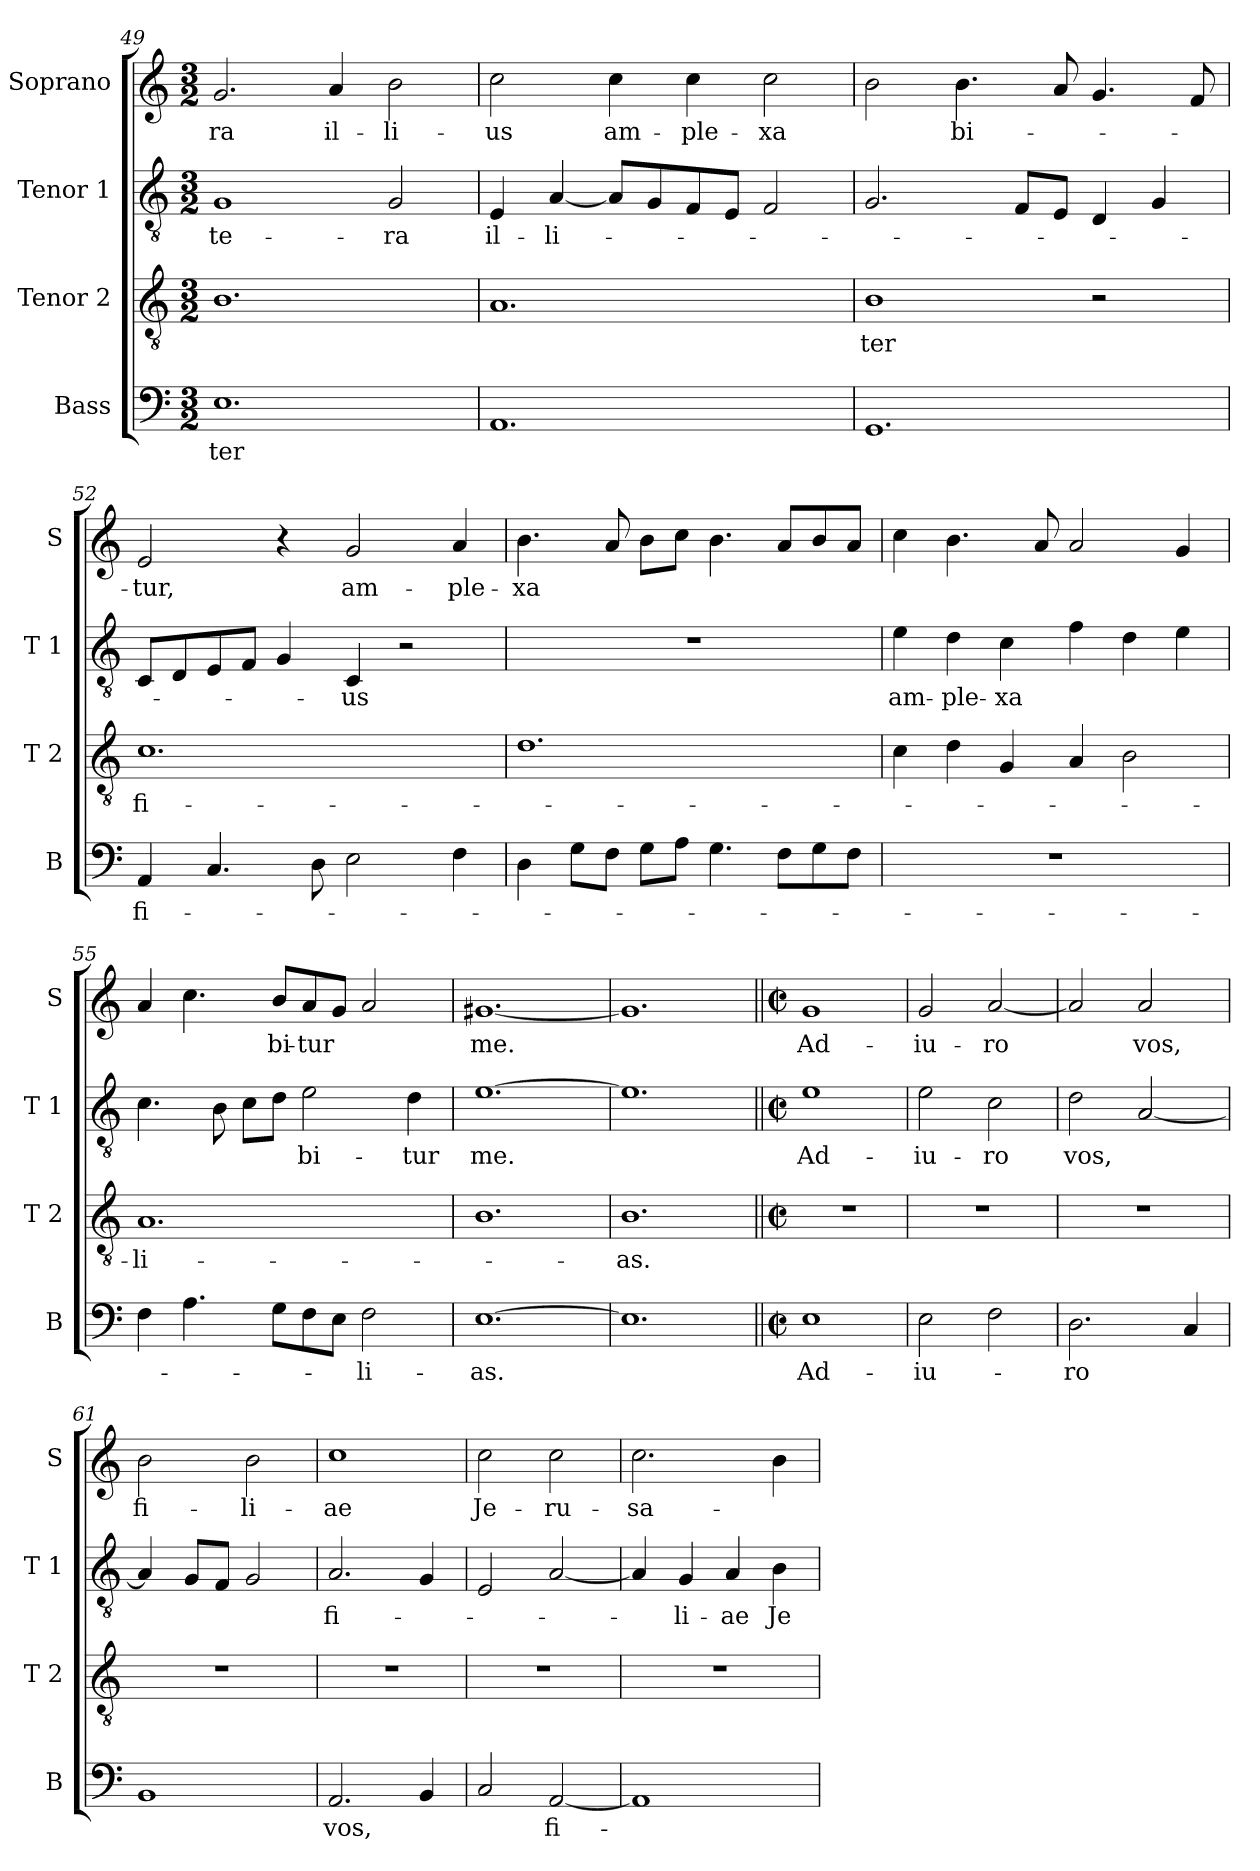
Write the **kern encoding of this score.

**kern	**text	**kern	**text	**kern	**text	**kern	**text
*part4	*part4	*part3	*part3	*part2	*part2	*part1	*part1
*staff4	*staff4	*staff3	*staff3	*staff2	*staff2	*staff1	*staff1
*I"Bass	*	*I"Tenor 2	*	*I"Tenor 1	*	*I"Soprano	*
*I'B	*	*I'T 2	*	*I'T 1	*	*I'S	*
!!LO:PB:g=z
*clefF4	*	*clefGv2	*	*clefGv2	*	*clefG2	*
*k[]	*	*k[]	*	*k[]	*	*k[]	*
*C:	*	*C:	*	*C:	*	*C:	*
*M3/2	*	*M3/2	*	*M3/2	*	*M3/2	*
=49	=49	=49	=49	=49	=49	=49	=49
!	!LO:LY:b	!	!	!	!LO:LY:b	!	!LO:LY:b
1.E	-ter	1.B	.	1G	-te-	2.g/	-ra
!	!	!	!	!	!	!	!LO:LY:b
.	.	.	.	.	.	4a/	il-
!	!	!	!	!	!LO:LY:b	!	!LO:LY:b
.	.	.	.	2G/	-ra	2b\	-li-
=50	=50	=50	=50	=50	=50	=50	=50
!	!	!	!	!	!LO:LY:b	!	!LO:LY:b
1.AA	.	1.A	.	4E/	il-	2cc\	-us
!	!	!	!	!	!LO:LY:b	!	!
.	.	.	.	[4A/	-li-	.	.
!	!	!	!	!	!	!	!LO:LY:b
.	.	.	.	8A/L]	.	4cc\	am-
.	.	.	.	8G/	.	.	.
!	!	!	!	!	!	!	!LO:LY:b
.	.	.	.	8F/	.	4cc\	-ple-
.	.	.	.	8E/J	.	.	.
!	!	!	!	!	!	!	!LO:LY:b
.	.	.	.	2F/	.	2cc\	-xa
=51	=51	=51	=51	=51	=51	=51	=51
!	!	!	!LO:LY:b	!	!	!	!
1.GG	.	1B	-ter	2.G/	.	2b\	.
!	!	!	!	!	!	!	!LO:LY:b
.	.	.	.	.	.	4.b\	bi-
.	.	.	.	8F/L	.	.	.
.	.	.	.	8E/J	.	8a/	.
.	.	2r	.	4D/	.	4.g/	.
.	.	.	.	4G/	.	.	.
.	.	.	.	.	.	8f/	.
=52	=52	=52	=52	=52	=52	=52	=52
!	!LO:LY:b	!	!LO:LY:b	!	!	!	!LO:LY:b
4AA/	fi-	1.c	fi-	8C/L	.	2e/	-tur,
.	.	.	.	8D/	.	.	.
4.C/	.	.	.	8E/	.	.	.
.	.	.	.	8F/J	.	.	.
.	.	.	.	4G/	.	4r	.
8D\	.	.	.	.	.	.	.
!	!	!	!	!	!LO:LY:b	!	!LO:LY:b
2E\	.	.	.	4C/	-us	2g/	am-
.	.	.	.	2r	.	.	.
!	!	!	!	!	!	!	!LO:LY:b
4F\	.	.	.	.	.	4a/	-ple-
!!LO:LB:g=z
=53	=53	=53	=53	=53	=53	=53	=53
!	!	!	!	!	!	!	!LO:LY:b
4D\	.	1.d	.	1.r	.	4.b\	-xa
8G\L	.	.	.	.	.	.	.
8F\J	.	.	.	.	.	8a/	.
8G\L	.	.	.	.	.	8b\L	.
8A\J	.	.	.	.	.	8cc\J	.
4.G\	.	.	.	.	.	4.b\	.
8F\L	.	.	.	.	.	8a/L	.
8G\	.	.	.	.	.	8b/	.
8F\J	.	.	.	.	.	8a/J	.
=54	=54	=54	=54	=54	=54	=54	=54
!	!	!	!	!	!LO:LY:b	!	!
1.r	.	4c\	.	4e\	am-	4cc\	.
!	!	!	!	!	!LO:LY:b	!	!
.	.	4d\	.	4d\	-ple-	4.b\	.
!	!	!	!	!	!LO:LY:b	!	!
.	.	4G/	.	4c\	-xa	.	.
.	.	.	.	.	.	8a/	.
.	.	4A/	.	4f\	.	2a/	.
.	.	2B\	.	4d\	.	.	.
.	.	.	.	4e\	.	4g/	.
=55	=55	=55	=55	=55	=55	=55	=55
!	!	!	!LO:LY:b	!	!	!	!
4F\	.	1.A	-li-	4.c\	.	4a/	.
4.A\	.	.	.	.	.	4.cc\	.
.	.	.	.	8B\	.	.	.
.	.	.	.	8c\L	.	.	.
!	!	!	!	!	!	!	!LO:LY:b
8G\L	.	.	.	8d\J	.	8b/L	bi-
!	!	!	!	!	!LO:LY:b	!	!LO:LY:b
8F\	.	.	.	2e\	bi-	8a/	-tur
8E\J	.	.	.	.	.	8g/J	.
!	!LO:LY:b	!	!	!	!	!	!
2F\	-li-	.	.	.	.	2a/	.
!	!	!	!	!	!LO:LY:b	!	!
.	.	.	.	4d\	-tur	.	.
=56	=56	=56	=56	=56	=56	=56	=56
!	!LO:LY:b	!	!	!	!LO:LY:b	!	!LO:LY:b
[1.E	-as.	1.B	.	[1.e	me.	[1.g#X	me.
=57	=57	=57	=57	=57	=57	=57	=57
!	!	!	!LO:LY:b	!	!	!	!
1.E]	.	1.B	-as.	1.e]	.	1.g#]	.
!!LO:LB:g=z
=58||	=58||	=58||	=58||	=58||	=58||	=58||	=58||
*M2/2	*	*M2/2	*	*M2/2	*	*M2/2	*
*met(c|)	*	*met(c|)	*	*met(c|)	*	*met(c|)	*
!	!LO:LY:b	!	!	!	!LO:LY:b	!	!LO:LY:b
1E	Ad-	1r	.	1e	Ad-	1g	Ad-
=59	=59	=59	=59	=59	=59	=59	=59
!	!LO:LY:b	!	!	!	!LO:LY:b	!	!LO:LY:b
2E\	-iu-	1r	.	2e\	-iu-	2g/	-iu-
!	!	!	!	!	!LO:LY:b	!	!LO:LY:b
2F\	.	.	.	2c\	-ro	[2a/	-ro
=60	=60	=60	=60	=60	=60	=60	=60
!	!LO:LY:b	!	!	!	!LO:LY:b	!	!
2.D\	-ro	1r	.	2d\	vos,	2a/]	.
!	!	!	!	!	!	!	!LO:LY:b
.	.	.	.	[2A/	.	2a/	vos,
4C/	.	.	.	.	.	.	.
=61	=61	=61	=61	=61	=61	=61	=61
!	!	!	!	!	!	!	!LO:LY:b
1BB	.	1r	.	4A/]	.	2b\	fi-
.	.	.	.	8G/L	.	.	.
.	.	.	.	8F/J	.	.	.
!	!	!	!	!	!	!	!LO:LY:b
.	.	.	.	2G/	.	2b\	-li-
=62	=62	=62	=62	=62	=62	=62	=62
!	!LO:LY:b	!	!	!	!LO:LY:b	!	!LO:LY:b
2.AA/	vos,	1r	.	2.A/	fi-	1cc	-ae
4BB/	.	.	.	4G/	.	.	.
=63	=63	=63	=63	=63	=63	=63	=63
!	!	!	!	!	!	!	!LO:LY:b
2C/	.	1r	.	2E/	.	2cc\	Je-
!	!LO:LY:b	!	!	!	!	!	!LO:LY:b
[2AA/	fi-	.	.	[2A/	.	2cc\	-ru-
=64	=64	=64	=64	=64	=64	=64	=64
!	!	!	!	!	!	!	!LO:LY:b
1AA]	.	1r	.	4A/]	.	2.cc\	-sa-
!	!	!	!	!	!LO:LY:b	!	!
.	.	.	.	4G/	-li-	.	.
!	!	!	!	!	!LO:LY:b	!	!
.	.	.	.	4A/	-ae	.	.
!	!	!	!	!	!LO:LY:b	!	!
.	.	.	.	4B\	Je-	4b\	.
=	=	=	=	=	=	=	=
*-	*-	*-	*-	*-	*-	*-	*-
